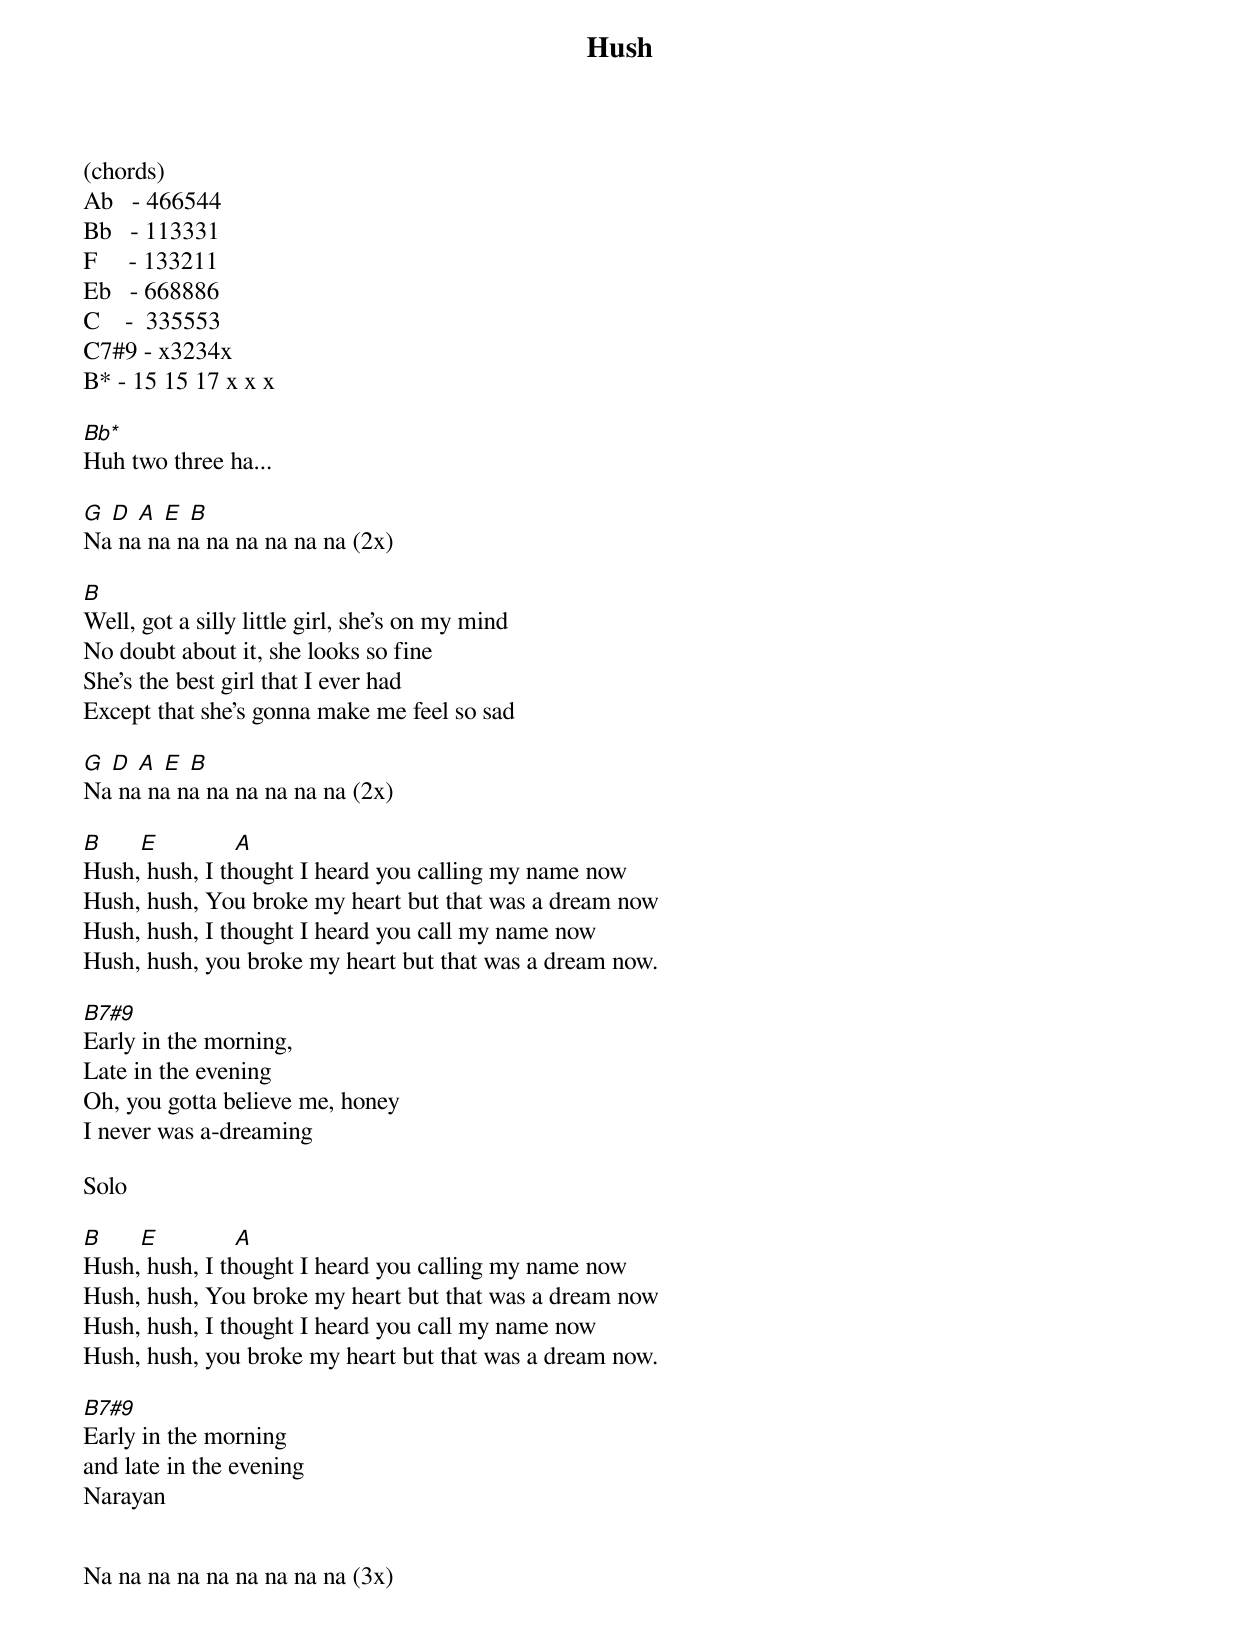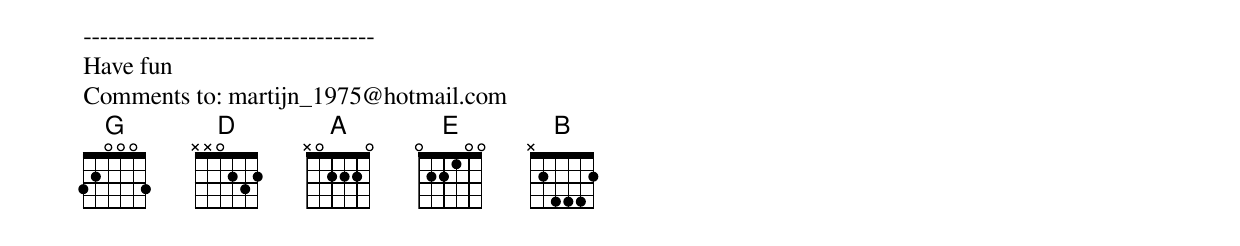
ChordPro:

{t:Hush}
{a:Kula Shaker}

(chords)
Ab   - 466544
Bb   - 113331
F     - 133211
Eb   - 668886
C    -  335553
C7#9 - x3234x
B* - 15 15 17 x x x

[Bb*]
Huh two three ha...

[G] [D] [A] [E] [B]
Na na na na na na na na na (2x)

[B]
Well, got a silly little girl, she's on my mind
No doubt about it, she looks so fine
She's the best girl that I ever had
Except that she's gonna make me feel so sad

[G] [D] [A] [E] [B]
Na na na na na na na na na (2x)

[B]      [E]            [A]
Hush, hush, I thought I heard you calling my name now
Hush, hush, You broke my heart but that was a dream now
Hush, hush, I thought I heard you call my name now
Hush, hush, you broke my heart but that was a dream now.

[B7#9]
Early in the morning,
Late in the evening
Oh, you gotta believe me, honey
I never was a-dreaming

Solo

[B]      [E]            [A]
Hush, hush, I thought I heard you calling my name now
Hush, hush, You broke my heart but that was a dream now
Hush, hush, I thought I heard you call my name now
Hush, hush, you broke my heart but that was a dream now.

[B7#9]
Early in the morning
and late in the evening
Narayan


Na na na na na na na na na (3x)


-----------------------------------
Have fun
Comments to: martijn_1975@hotmail.com
